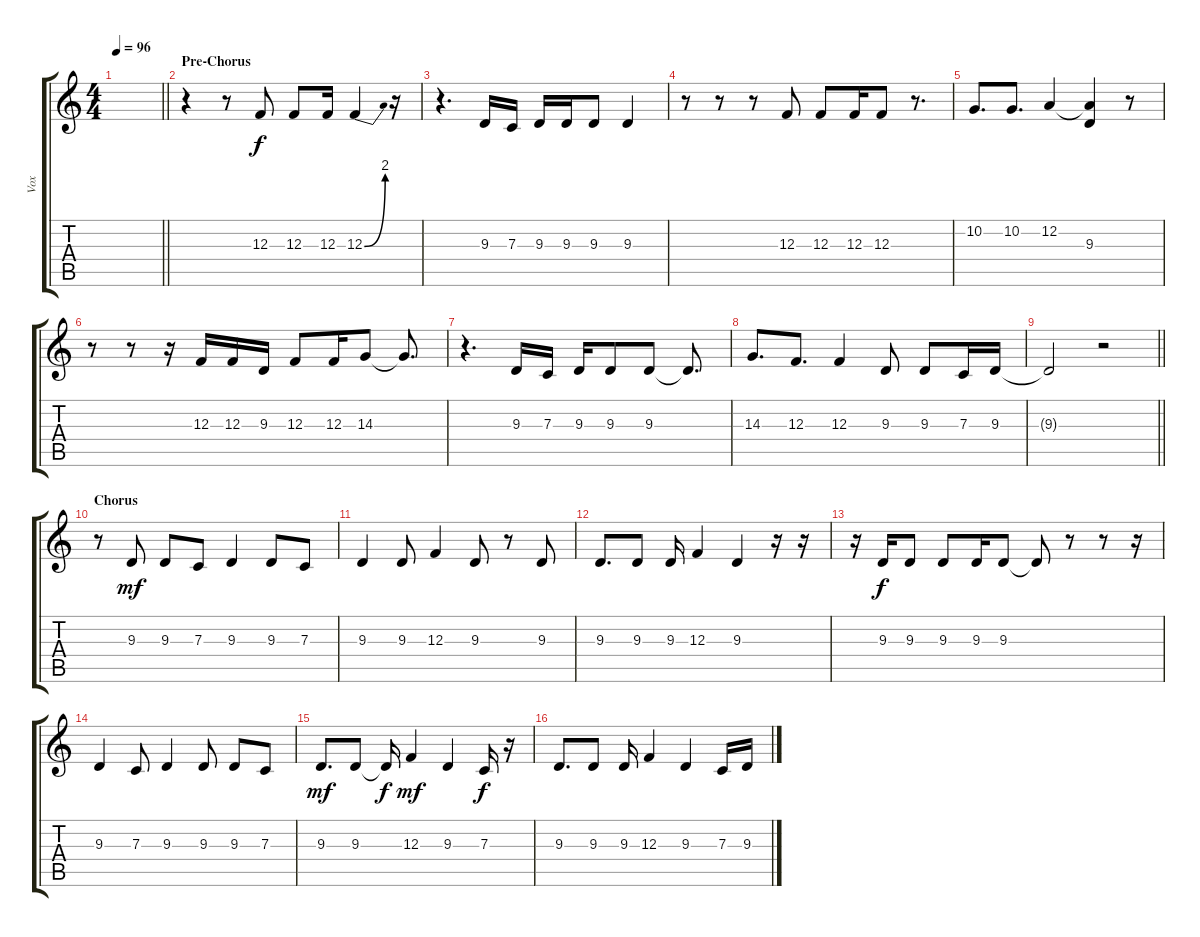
\track ("Vox" "Vox") {instrument lead2sawtooth}
\staff {score tabs}
\tuning (D4 A3 F3 C3 G2 D2) {hide}
\ts (4 4)
\tempo 96
\clef g2
\barLineRight lightlight
\ks c
|
\section ("" "Pre-Chorus")
r.4 r.8 12.3.8 12.3.8 12.3.16 12.3{be (bend 0 0 60 8)}.4 r.16 |
r.4{d} 9.3.16 7.3.16 9.3.16 9.3.16 9.3.8 9.3.4 |
r.8 r.8 r.8 12.3.8 12.3.8 12.3.16 12.3.8 r.8{d} |
10.2.8{d} 10.2.8{d} 12.2.4 (12.2{t} 9.3).4 r.8 |
r.8 r.8 r.16 12.3.16 12.3.16 9.3.16 12.3.8 12.3.16 14.3.8 14.3{t}.8{d} |
r.4{d} 9.3.16 7.3.16 9.3.16 9.3.8 9.3.8 9.3{t}.8{d} |
14.3.8{d} 12.3.8{d} 12.3.4 9.3.8 9.3.8 7.3.16 9.3.16 |
\barLineRight lightlight
9.3{t}.2 r.2 |
\section ("" "Chorus")
r.8 9.3.8{dy mf} 9.3.8 7.3.8 9.3.4 9.3.8 7.3.8 |
9.3.4 9.3.8 12.3.4 9.3.8 r.8 9.3.8 |
9.3.8{d} 9.3.8 9.3.16 12.3.4 9.3.4 r.16 r.16 |
r.16 9.3.16{dy f} 9.3.8 9.3.8 9.3.16 9.3.8 9.3{t}.8 r.8 r.8 r.16 |
9.3.4 7.3.8 9.3.4 9.3.8 9.3.8 7.3.8 |
9.3.8{d dy mf} 9.3.8 9.3{t}.16{dy f} 12.3.4{dy mf} 9.3.4 7.3.16{dy f} r.16 |
9.3.8{d} 9.3.8 9.3.16 12.3.4 9.3.4 7.3.16 9.3.16
